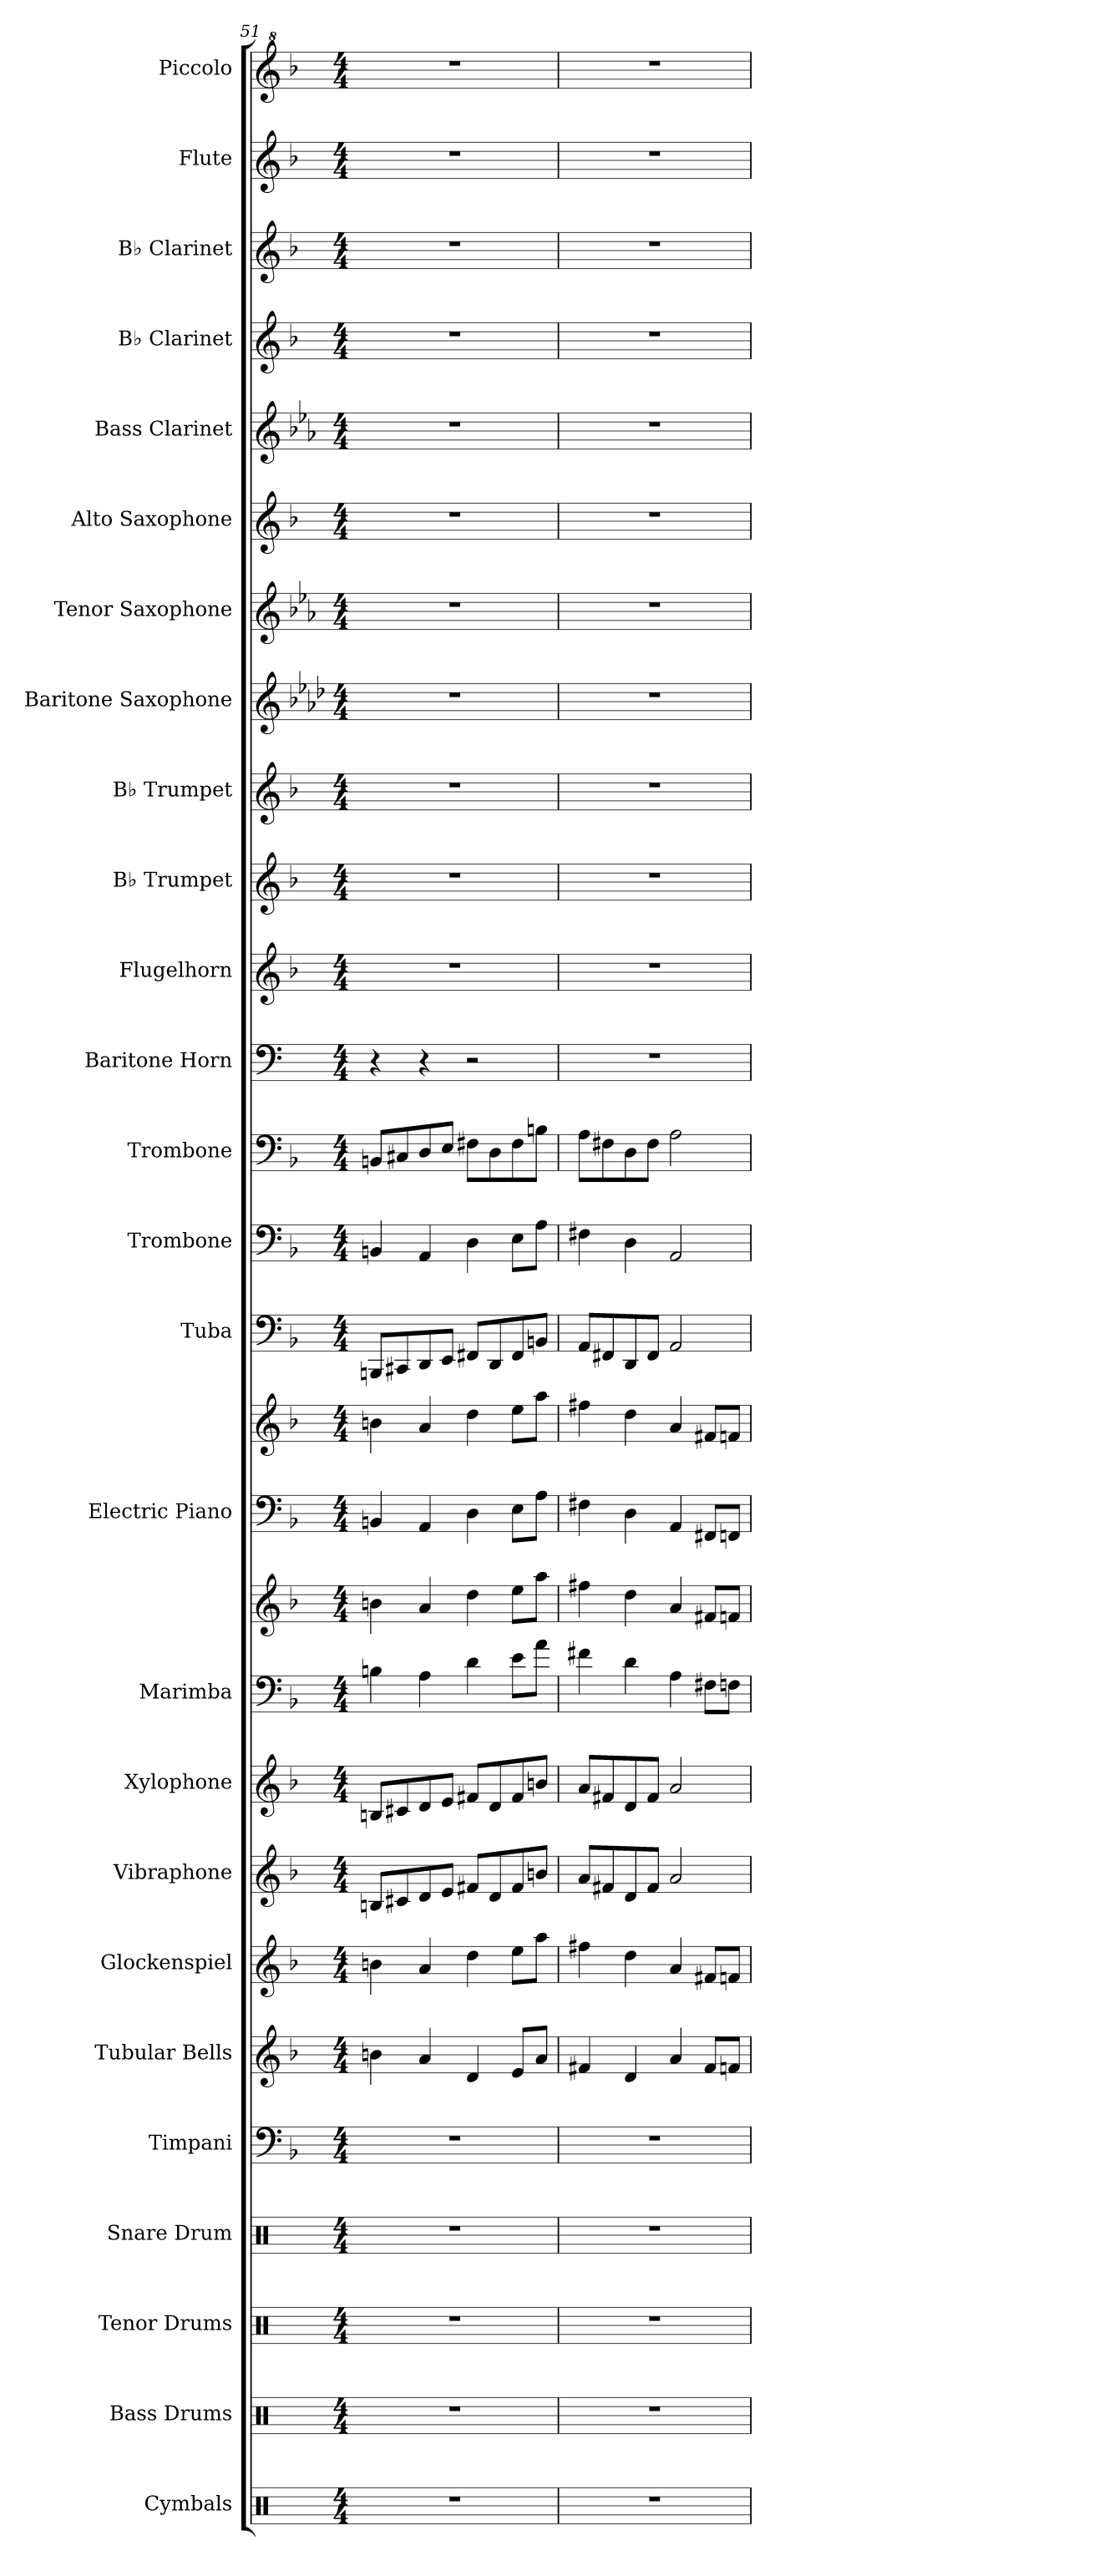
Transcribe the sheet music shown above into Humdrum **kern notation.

**kern	**kern	**kern	**kern	**kern	**kern	**kern	**kern	**kern	**kern	**kern	**kern	**kern	**kern	**kern	**kern	**kern	**kern	**kern	**kern	**kern	**kern	**kern	**kern	**kern	**kern	**kern	**kern
*part26	*part25	*part24	*part23	*part22	*part21	*part20	*part19	*part18	*part17	*part17	*part16	*part16	*part15	*part14	*part13	*part12	*part11	*part10	*part9	*part8	*part7	*part6	*part5	*part4	*part3	*part2	*part1
*staff28	*staff27	*staff26	*staff25	*staff24	*staff23	*staff22	*staff21	*staff20	*staff19	*staff18	*staff17	*staff16	*staff15	*staff14	*staff13	*staff12	*staff11	*staff10	*staff9	*staff8	*staff7	*staff6	*staff5	*staff4	*staff3	*staff2	*staff1
*I"Cymbals	*I"Bass Drums	*I"Tenor Drums	*I"Snare Drum	*I"Timpani	*I"Tubular Bells	*I"Glockenspiel	*I"Vibraphone	*I"Xylophone	*I"Marimba	*	*I"Electric Piano	*	*I"Tuba	*I"Trombone	*I"Trombone	*I"Baritone Horn	*I"Flugelhorn	*I"B♭ Trumpet	*I"B♭ Trumpet	*I"Baritone Saxophone	*I"Tenor Saxophone	*I"Alto Saxophone	*I"Bass Clarinet	*I"B♭ Clarinet	*I"B♭ Clarinet	*I"Flute	*I"Piccolo
*I'Cy	*I'BD	*I'TD	*I'SD	*I'Timp.	*I'Tu. Be.	*I'Glk.	*I'Vib.	*I'Xyl.	*I'Mrm.	*	*I'El. Pno.	*	*I'Tba.	*I'Tbn.	*I'Tbn.	*I'Bar. Hn.	*I'Flghn.	*I'B♭ Tpt.	*I'B♭ Tpt.	*I'Bar. Sax.	*I'T. Sax.	*I'A. Sax.	*I'B. Cl.	*I'B♭ Cl.	*I'B♭ Cl.	*I'Fl.	*I'Picc.
*clefX	*clefX	*clefX	*clefX	*clefF4	*clefG2	*clefG2	*clefG2	*clefG2	*clefF4	*clefG2	*clefF4	*clefG2	*clefF4	*clefF4	*clefF4	*clefF4	*clefG2	*clefG2	*clefG2	*clefG2	*clefG2	*clefG2	*clefG2	*clefG2	*clefG2	*clefG2	*clefG^2
*	*	*	*	*	*	*ITrd-14c-24	*	*ITrd-7c-12	*	*	*	*	*	*	*	*ITrd4c7	*ITrd4c7	*ITrd1c2	*ITrd1c2	*ITrd12c21	*ITrd8c14	*ITrd5c9	*ITrd8c14	*ITrd1c2	*ITrd1c2	*	*ITrd-7c-12
*k[]	*k[]	*k[]	*k[]	*k[b-]	*k[b-]	*k[b-]	*k[b-]	*k[b-]	*k[b-]	*k[b-]	*k[b-]	*k[b-]	*k[b-]	*k[b-]	*k[b-]	*k[b-]	*k[b-e-]	*k[b-e-a-]	*k[b-e-a-]	*k[b-e-a-d-]	*k[b-e-a-]	*k[b-e-a-d-]	*k[b-e-a-]	*k[b-e-a-]	*k[b-e-a-]	*k[b-]	*k[b-]
*M4/4	*M4/4	*M4/4	*M4/4	*M4/4	*M4/4	*M4/4	*M4/4	*M4/4	*M4/4	*M4/4	*M4/4	*M4/4	*M4/4	*M4/4	*M4/4	*M4/4	*M4/4	*M4/4	*M4/4	*M4/4	*M4/4	*M4/4	*M4/4	*M4/4	*M4/4	*M4/4	*M4/4
=51	=51	=51	=51	=51	=51	=51	=51	=51	=51	=51	=51	=51	=51	=51	=51	=51	=51	=51	=51	=51	=51	=51	=51	=51	=51	=51	=51
1r	1r	1r	1r	1r	4bn\	4bbbn\	8Bn/L	8bn/L	4Bn\	4bn\	4BBn/	4bn\	8BBBn/L	4BBn/	8BBn/L	4r	1r	1r	1r	1r	1r	1r	1r	1r	1r	1r	1r
.	.	.	.	.	.	.	8c#X/	8cc#X/	.	.	.	.	8CC#X/	.	8C#X/	.	.	.	.	.	.	.	.	.	.	.	.
.	.	.	.	.	4a/	4aaa/	8d/	8dd/	4A\	4a/	4AA/	4a/	8DD/	4AA/	8D/	4r	.	.	.	.	.	.	.	.	.	.	.
.	.	.	.	.	.	.	8e/J	8ee/J	.	.	.	.	8EE/J	.	8E/J	.	.	.	.	.	.	.	.	.	.	.	.
.	.	.	.	.	4d/	4dddd\	8f#X/L	8ff#X/L	4d\	4dd\	4D\	4dd\	8FF#X/L	4D\	8F#X\L	2r	.	.	.	.	.	.	.	.	.	.	.
.	.	.	.	.	.	.	8d/	8dd/	.	.	.	.	8DD/	.	8D\	.	.	.	.	.	.	.	.	.	.	.	.
.	.	.	.	.	8e/L	8eeee\L	8f#/	8ff#/	8e\L	8ee\L	8E\L	8ee\L	8FF#/	8E\L	8F#\	.	.	.	.	.	.	.	.	.	.	.	.
.	.	.	.	.	8a/J	8aaaa\J	8bn/J	8bbn/J	8a\J	8aa\J	8A\J	8aa\J	8BBn/J	8A\J	8Bn\J	.	.	.	.	.	.	.	.	.	.	.	.
=52	=52	=52	=52	=52	=52	=52	=52	=52	=52	=52	=52	=52	=52	=52	=52	=52	=52	=52	=52	=52	=52	=52	=52	=52	=52	=52	=52
1r	1r	1r	1r	1r	4f#X/	4ffff#X\	8a/L	8aa/L	4f#X\	4ff#X\	4F#X\	4ff#X\	8AA/L	4F#X\	8A\L	1r	1r	1r	1r	1r	1r	1r	1r	1r	1r	1r	1r
.	.	.	.	.	.	.	8f#X/	8ff#X/	.	.	.	.	8FF#X/	.	8F#X\	.	.	.	.	.	.	.	.	.	.	.	.
.	.	.	.	.	4d/	4dddd\	8d/	8dd/	4d\	4dd\	4D\	4dd\	8DD/	4D\	8D\	.	.	.	.	.	.	.	.	.	.	.	.
.	.	.	.	.	.	.	8f#/J	8ff#/J	.	.	.	.	8FF#/J	.	8F#\J	.	.	.	.	.	.	.	.	.	.	.	.
.	.	.	.	.	4a/	4aaa/	2a/	2aa/	4A\	4a/	4AA/	4a/	2AA/	2AA/	2A\	.	.	.	.	.	.	.	.	.	.	.	.
.	.	.	.	.	8f#/L	8fff#X/L	.	.	8F#X\L	8f#X/L	8FF#X/L	8f#X/L	.	.	.	.	.	.	.	.	.	.	.	.	.	.	.
.	.	.	.	.	8fn/J	8fffn/J	.	.	8Fn\J	8fn/J	8FFn/J	8fn/J	.	.	.	.	.	.	.	.	.	.	.	.	.	.	.
=	=	=	=	=	=	=	=	=	=	=	=	=	=	=	=	=	=	=	=	=	=	=	=	=	=	=	=
*-	*-	*-	*-	*-	*-	*-	*-	*-	*-	*-	*-	*-	*-	*-	*-	*-	*-	*-	*-	*-	*-	*-	*-	*-	*-	*-	*-
